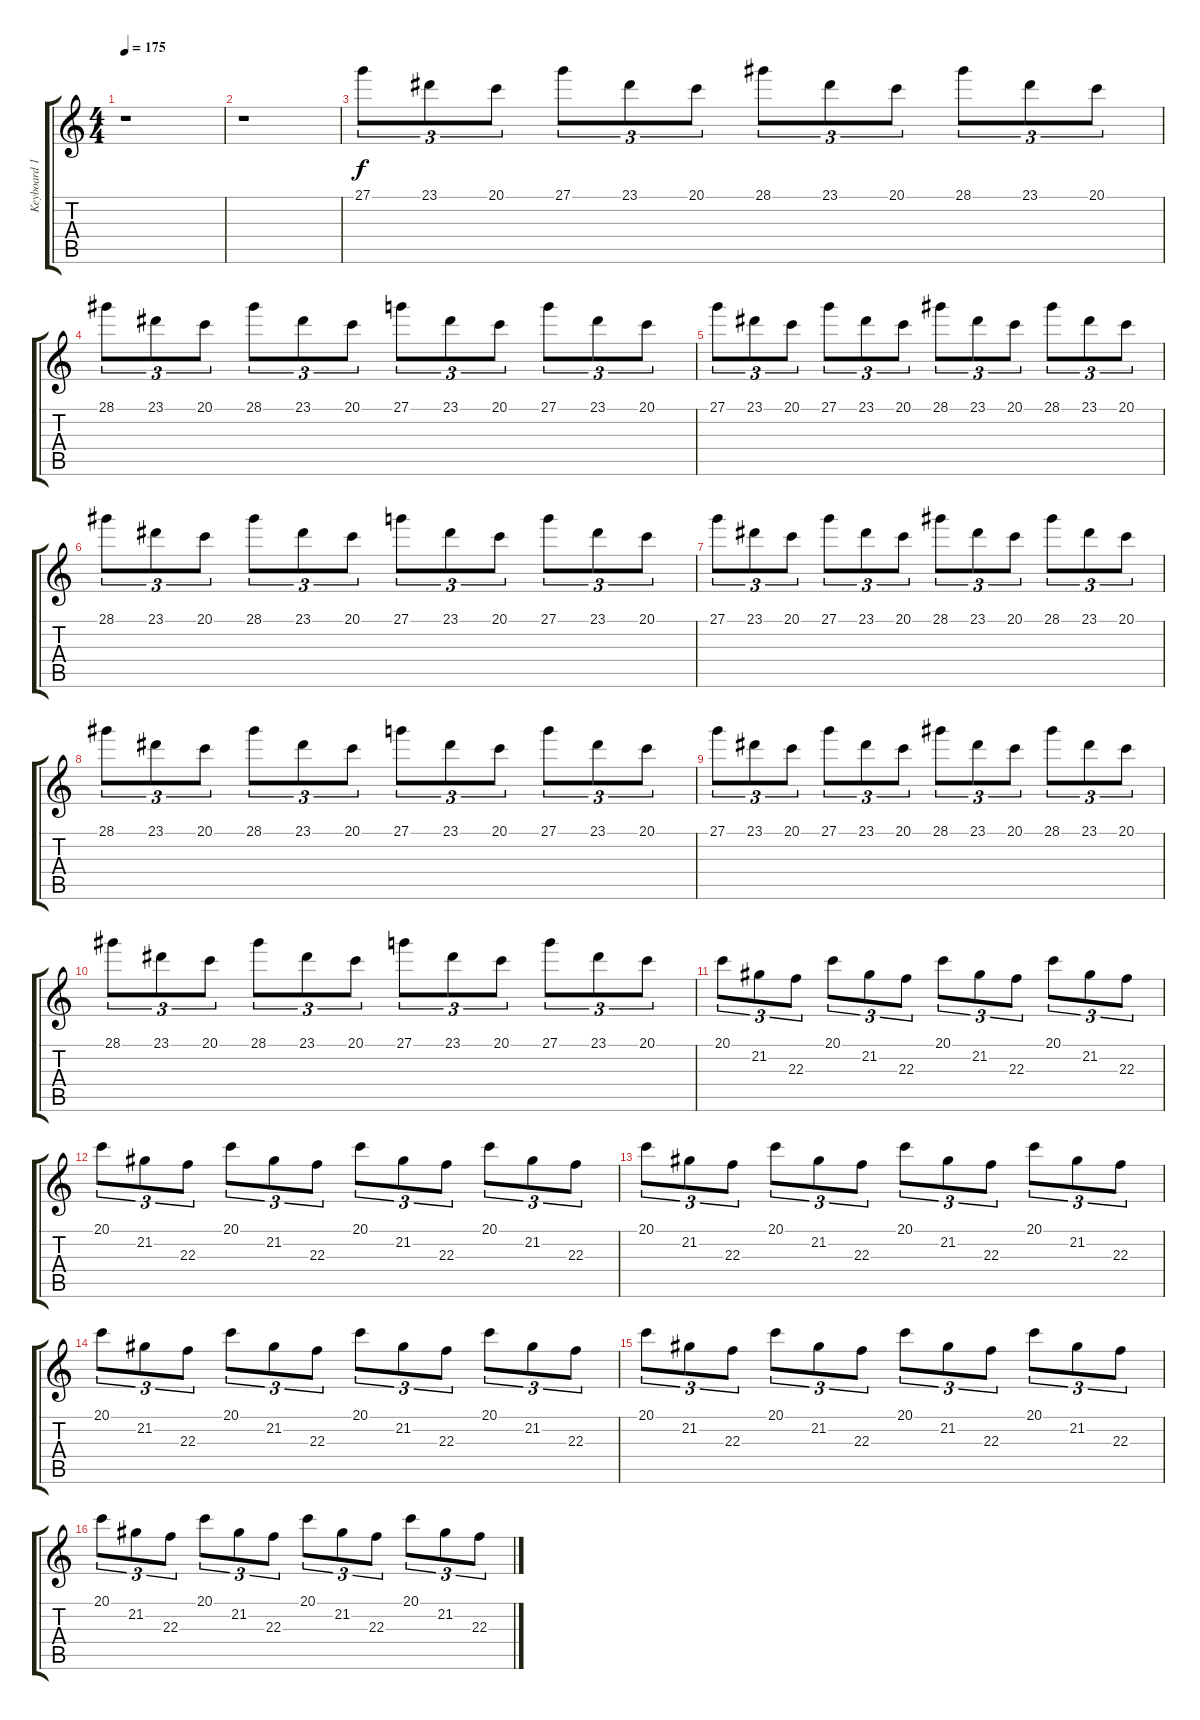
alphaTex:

\track ("Keyboard 1." "Keyboard 1") {instrument fx5brightness}
\staff {score tabs}
\tuning (E4 B3 G3 D3 A2 E2) {hide}
\ts (4 4)
\tempo 175
\clef g2
\ks c
r.1{dy f} |
r.1 |
27.1.8{tu (3 2) instrument fx5brightness} 23.1.8{tu (3 2)} 20.1.8{tu (3 2)} 27.1.8{tu (3 2)} 23.1.8{tu (3 2)} 20.1.8{tu (3 2)} 28.1.8{tu (3 2)} 23.1.8{tu (3 2)} 20.1.8{tu (3 2)} 28.1.8{tu (3 2)} 23.1.8{tu (3 2)} 20.1.8{tu (3 2)} |
28.1.8{tu (3 2)} 23.1.8{tu (3 2)} 20.1.8{tu (3 2)} 28.1.8{tu (3 2)} 23.1.8{tu (3 2)} 20.1.8{tu (3 2)} 27.1.8{tu (3 2)} 23.1.8{tu (3 2)} 20.1.8{tu (3 2)} 27.1.8{tu (3 2)} 23.1.8{tu (3 2)} 20.1.8{tu (3 2)} |
27.1.8{tu (3 2)} 23.1.8{tu (3 2)} 20.1.8{tu (3 2)} 27.1.8{tu (3 2)} 23.1.8{tu (3 2)} 20.1.8{tu (3 2)} 28.1.8{tu (3 2)} 23.1.8{tu (3 2)} 20.1.8{tu (3 2)} 28.1.8{tu (3 2)} 23.1.8{tu (3 2)} 20.1.8{tu (3 2)} |
28.1.8{tu (3 2)} 23.1.8{tu (3 2)} 20.1.8{tu (3 2)} 28.1.8{tu (3 2)} 23.1.8{tu (3 2)} 20.1.8{tu (3 2)} 27.1.8{tu (3 2)} 23.1.8{tu (3 2)} 20.1.8{tu (3 2)} 27.1.8{tu (3 2)} 23.1.8{tu (3 2)} 20.1.8{tu (3 2)} |
27.1.8{tu (3 2)} 23.1.8{tu (3 2)} 20.1.8{tu (3 2)} 27.1.8{tu (3 2)} 23.1.8{tu (3 2)} 20.1.8{tu (3 2)} 28.1.8{tu (3 2)} 23.1.8{tu (3 2)} 20.1.8{tu (3 2)} 28.1.8{tu (3 2)} 23.1.8{tu (3 2)} 20.1.8{tu (3 2)} |
28.1.8{tu (3 2)} 23.1.8{tu (3 2)} 20.1.8{tu (3 2)} 28.1.8{tu (3 2)} 23.1.8{tu (3 2)} 20.1.8{tu (3 2)} 27.1.8{tu (3 2)} 23.1.8{tu (3 2)} 20.1.8{tu (3 2)} 27.1.8{tu (3 2)} 23.1.8{tu (3 2)} 20.1.8{tu (3 2)} |
27.1.8{tu (3 2)} 23.1.8{tu (3 2)} 20.1.8{tu (3 2)} 27.1.8{tu (3 2)} 23.1.8{tu (3 2)} 20.1.8{tu (3 2)} 28.1.8{tu (3 2)} 23.1.8{tu (3 2)} 20.1.8{tu (3 2)} 28.1.8{tu (3 2)} 23.1.8{tu (3 2)} 20.1.8{tu (3 2)} |
28.1.8{tu (3 2)} 23.1.8{tu (3 2)} 20.1.8{tu (3 2)} 28.1.8{tu (3 2)} 23.1.8{tu (3 2)} 20.1.8{tu (3 2)} 27.1.8{tu (3 2)} 23.1.8{tu (3 2)} 20.1.8{tu (3 2)} 27.1.8{tu (3 2)} 23.1.8{tu (3 2)} 20.1.8{tu (3 2)} |
20.1.8{tu (3 2)} 21.2.8{tu (3 2)} 22.3.8{tu (3 2)} 20.1.8{tu (3 2)} 21.2.8{tu (3 2)} 22.3.8{tu (3 2)} 20.1.8{tu (3 2)} 21.2.8{tu (3 2)} 22.3.8{tu (3 2)} 20.1.8{tu (3 2)} 21.2.8{tu (3 2)} 22.3.8{tu (3 2)} |
20.1.8{tu (3 2)} 21.2.8{tu (3 2)} 22.3.8{tu (3 2)} 20.1.8{tu (3 2)} 21.2.8{tu (3 2)} 22.3.8{tu (3 2)} 20.1.8{tu (3 2)} 21.2.8{tu (3 2)} 22.3.8{tu (3 2)} 20.1.8{tu (3 2)} 21.2.8{tu (3 2)} 22.3.8{tu (3 2)} |
20.1.8{tu (3 2)} 21.2.8{tu (3 2)} 22.3.8{tu (3 2)} 20.1.8{tu (3 2)} 21.2.8{tu (3 2)} 22.3.8{tu (3 2)} 20.1.8{tu (3 2)} 21.2.8{tu (3 2)} 22.3.8{tu (3 2)} 20.1.8{tu (3 2)} 21.2.8{tu (3 2)} 22.3.8{tu (3 2)} |
20.1.8{tu (3 2)} 21.2.8{tu (3 2)} 22.3.8{tu (3 2)} 20.1.8{tu (3 2)} 21.2.8{tu (3 2)} 22.3.8{tu (3 2)} 20.1.8{tu (3 2)} 21.2.8{tu (3 2)} 22.3.8{tu (3 2)} 20.1.8{tu (3 2)} 21.2.8{tu (3 2)} 22.3.8{tu (3 2)} |
20.1.8{tu (3 2)} 21.2.8{tu (3 2)} 22.3.8{tu (3 2)} 20.1.8{tu (3 2)} 21.2.8{tu (3 2)} 22.3.8{tu (3 2)} 20.1.8{tu (3 2)} 21.2.8{tu (3 2)} 22.3.8{tu (3 2)} 20.1.8{tu (3 2)} 21.2.8{tu (3 2)} 22.3.8{tu (3 2)} |
20.1.8{tu (3 2)} 21.2.8{tu (3 2)} 22.3.8{tu (3 2)} 20.1.8{tu (3 2)} 21.2.8{tu (3 2)} 22.3.8{tu (3 2)} 20.1.8{tu (3 2)} 21.2.8{tu (3 2)} 22.3.8{tu (3 2)} 20.1.8{tu (3 2)} 21.2.8{tu (3 2)} 22.3.8{tu (3 2)}
